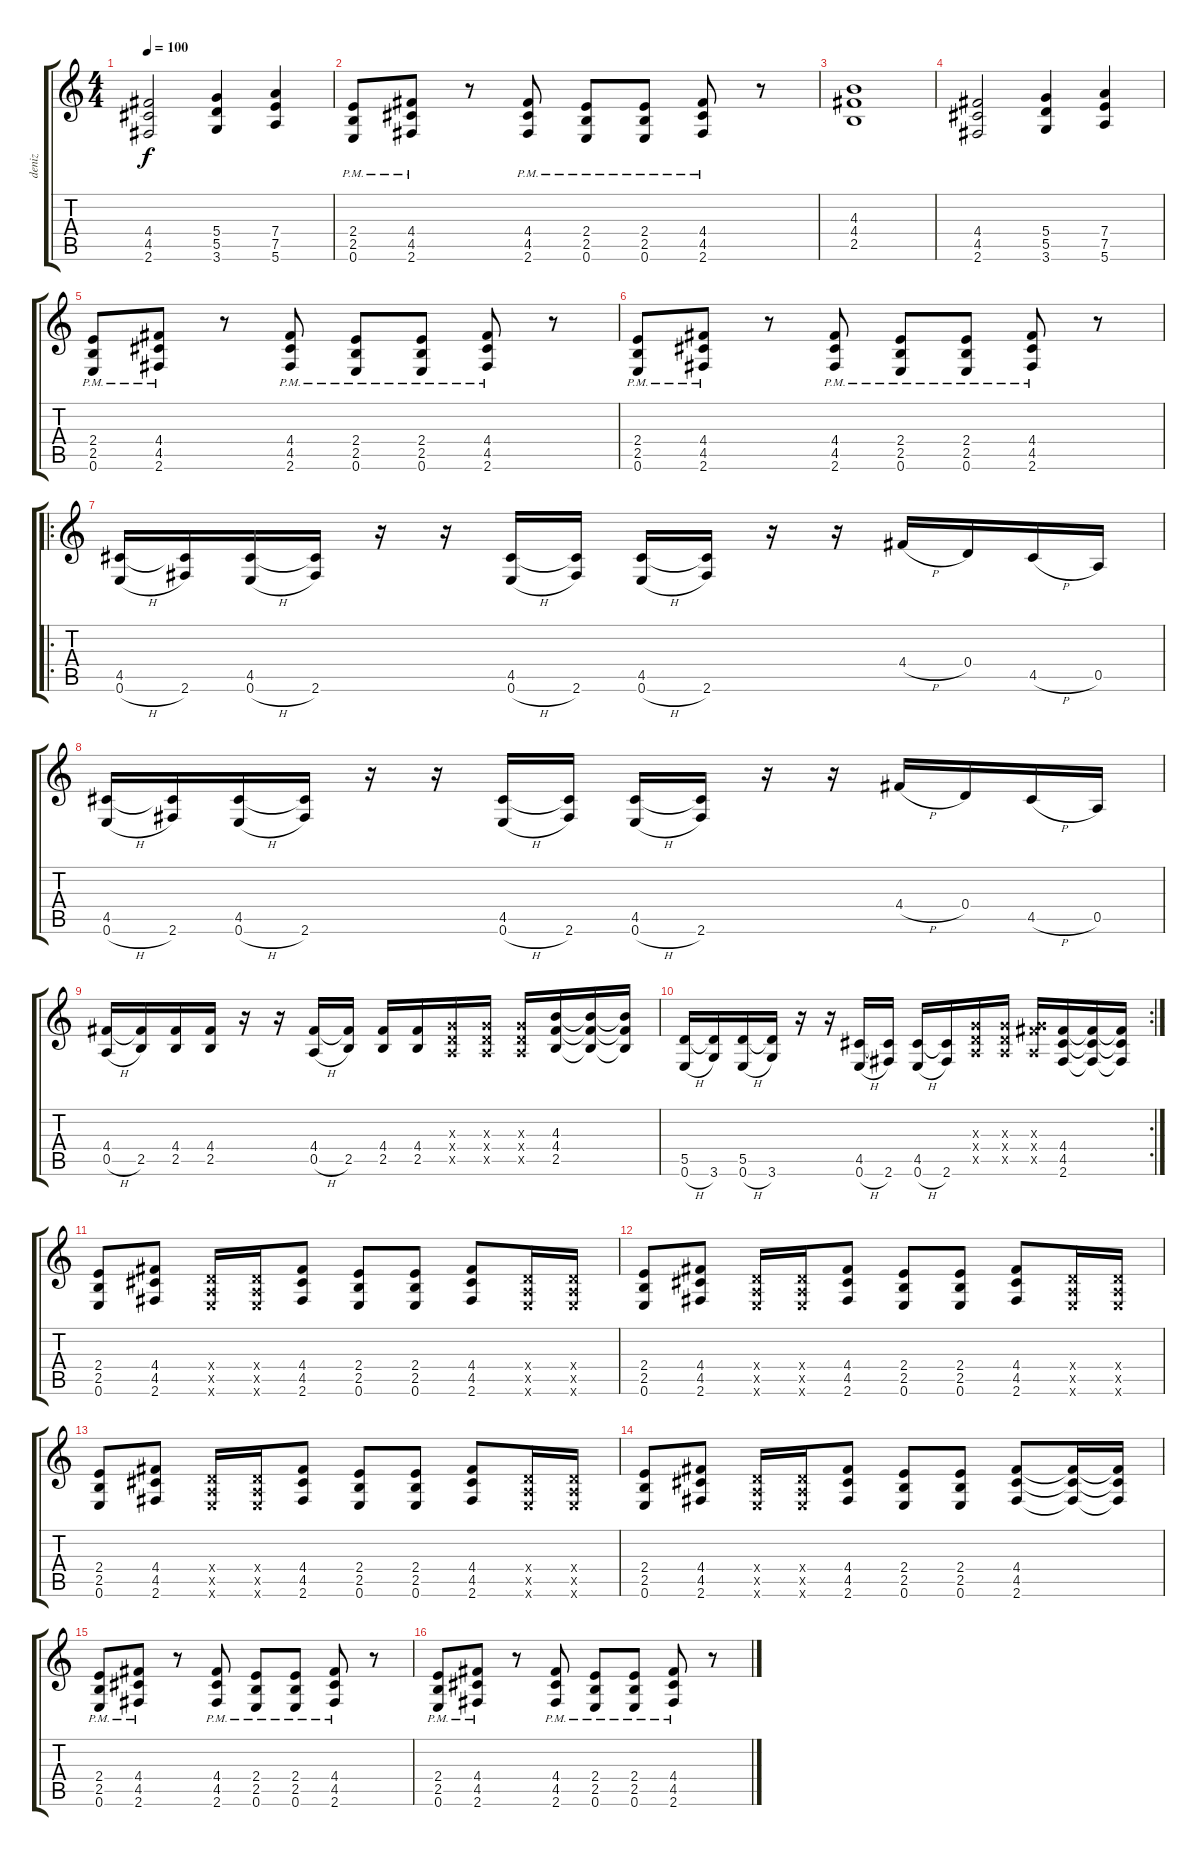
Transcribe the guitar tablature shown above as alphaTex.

\track ("deniz" "deniz") {instrument distortionguitar}
\staff {score tabs}
\tuning (E4 B3 G3 D3 A2 E2) {hide}
\ts (4 4)
\tempo 100
\clef g2
\ks c
(4.4 4.5 2.6).2{dy f} (5.4 5.5 3.6).4 (7.4 7.5 5.6).4 |
(2.4{pm} 2.5{pm} 0.6{pm}).8 (4.4{pm} 4.5{pm} 2.6{pm}).8 r.8 (4.4{pm} 4.5{pm} 2.6{pm}).8 (2.4{pm} 2.5{pm} 0.6{pm}).8 (2.4{pm} 2.5{pm} 0.6{pm}).8 (4.4{pm} 4.5{pm} 2.6{pm}).8 r.8 |
(4.3 4.4 2.5).1 |
(4.4 4.5 2.6).2 (5.4 5.5 3.6).4 (7.4 7.5 5.6).4 |
(2.4{pm} 2.5{pm} 0.6{pm}).8 (4.4{pm} 4.5{pm} 2.6{pm}).8 r.8 (4.4{pm} 4.5{pm} 2.6{pm}).8 (2.4{pm} 2.5{pm} 0.6{pm}).8 (2.4{pm} 2.5{pm} 0.6{pm}).8 (4.4{pm} 4.5{pm} 2.6{pm}).8 r.8 |
(2.4{pm} 2.5{pm} 0.6{pm}).8 (4.4{pm} 4.5{pm} 2.6{pm}).8 r.8 (4.4{pm} 4.5{pm} 2.6{pm}).8 (2.4{pm} 2.5{pm} 0.6{pm}).8 (2.4{pm} 2.5{pm} 0.6{pm}).8 (4.4{pm} 4.5{pm} 2.6{pm}).8 r.8 |
\ro
(4.5 0.6{h}).16 (4.5{t} 2.6).16 (4.5 0.6{h}).16 (4.5{t} 2.6).16 r.16 r.16 (4.5 0.6{h}).16 (4.5{t} 2.6).16 (4.5 0.6{h}).16 (4.5{t} 2.6).16 r.16 r.16 4.4{h}.16 0.4.16 4.5{h}.16 0.5.16 |
(4.5 0.6{h}).16 (4.5{t} 2.6).16 (4.5 0.6{h}).16 (4.5{t} 2.6).16 r.16 r.16 (4.5 0.6{h}).16 (4.5{t} 2.6).16 (4.5 0.6{h}).16 (4.5{t} 2.6).16 r.16 r.16 4.4{h}.16 0.4.16 4.5{h}.16 0.5.16 |
(4.4 0.5{h}).16 (4.4{t} 2.5).16 (4.4 2.5).16 (4.4 2.5).16 r.16 r.16 (4.4 0.5{h}).16 (4.4{t} 2.5).16 (4.4 2.5).16 (4.4 2.5).16 (0.3{x} 0.4{x} 0.5{x}).16 (0.3{x} 0.4{x} 0.5{x}).16 (0.3{x} 0.4{x} 0.5{x}).16 (4.3 4.4 2.5).16 (4.3{t} 4.4{t} 2.5{t}).16 (4.3{t} 4.4{t} 2.5{t}).16 |
\rc 2
(5.5 0.6{h}).16 (5.5{t} 3.6).16 (5.5 0.6{h}).16 (5.5{t} 3.6).16 r.16 r.16 (4.5 0.6{h}).16 (4.5{t} 2.6).16 (4.5 0.6{h}).16 (4.5{t} 2.6).16 (0.3{x} 0.4{x} 0.5{x}).16 (0.3{x} 0.4{x} 0.5{x}).16 (0.3{x} 4.4{x} 0.5{x}).16 (4.4 4.5 2.6).16 (4.4{t} 4.5{t} 2.6{t}).16 (4.4{t} 4.5{t} 2.6{t}).16 |
(2.4 2.5 0.6).8 (4.4 4.5 2.6).8 (0.4{x} 0.5{x} 0.6{x}).16 (0.4{x} 0.5{x} 0.6{x}).16 (4.4 4.5 2.6).8 (2.4 2.5 0.6).8 (2.4 2.5 0.6).8 (4.4 4.5 2.6).8 (0.4{x} 0.5{x} 0.6{x}).16 (0.4{x} 0.5{x} 0.6{x}).16 |
(2.4 2.5 0.6).8 (4.4 4.5 2.6).8 (0.4{x} 0.5{x} 0.6{x}).16 (0.4{x} 0.5{x} 0.6{x}).16 (4.4 4.5 2.6).8 (2.4 2.5 0.6).8 (2.4 2.5 0.6).8 (4.4 4.5 2.6).8 (0.4{x} 0.5{x} 0.6{x}).16 (0.4{x} 0.5{x} 0.6{x}).16 |
(2.4 2.5 0.6).8 (4.4 4.5 2.6).8 (0.4{x} 0.5{x} 0.6{x}).16 (0.4{x} 0.5{x} 0.6{x}).16 (4.4 4.5 2.6).8 (2.4 2.5 0.6).8 (2.4 2.5 0.6).8 (4.4 4.5 2.6).8 (0.4{x} 0.5{x} 0.6{x}).16 (0.4{x} 0.5{x} 0.6{x}).16 |
(2.4 2.5 0.6).8 (4.4 4.5 2.6).8 (0.4{x} 0.5{x} 0.6{x}).16 (0.4{x} 0.5{x} 0.6{x}).16 (4.4 4.5 2.6).8 (2.4 2.5 0.6).8 (2.4 2.5 0.6).8 (4.4 4.5 2.6).8 (4.4{t} 4.5{t} 2.6{t}).16 (4.4{t} 4.5{t} 2.6{t}).16 |
(2.4{pm} 2.5{pm} 0.6{pm}).8 (4.4{pm} 4.5{pm} 2.6{pm}).8 r.8 (4.4{pm} 4.5{pm} 2.6{pm}).8 (2.4{pm} 2.5{pm} 0.6{pm}).8 (2.4{pm} 2.5{pm} 0.6{pm}).8 (4.4{pm} 4.5{pm} 2.6{pm}).8 r.8 |
(2.4{pm} 2.5{pm} 0.6{pm}).8 (4.4{pm} 4.5{pm} 2.6{pm}).8 r.8 (4.4{pm} 4.5{pm} 2.6{pm}).8 (2.4{pm} 2.5{pm} 0.6{pm}).8 (2.4{pm} 2.5{pm} 0.6{pm}).8 (4.4{pm} 4.5{pm} 2.6{pm}).8 r.8
